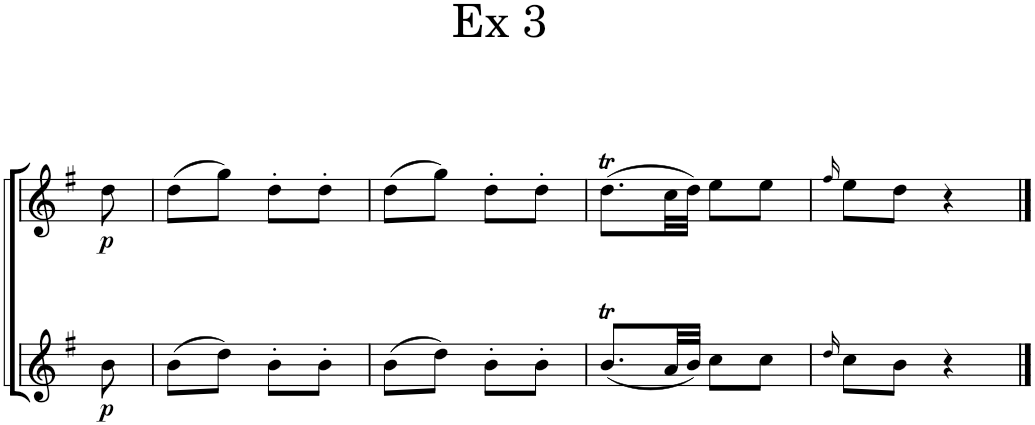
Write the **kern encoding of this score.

**kern	**dynam	**kern	**dynam
*part2	*part2	*part1	*part1
*staff2	*staff2	*staff1	*staff1
*I"Flute 2	*	*I"Flute 1	*
*I'Fl	*	*I'Fl	*
*clefG2	*	*clefG2	*
*k[f#]	*	*k[f#]	*
*M2/4	*	*M2/4	*
=	=	=	=
!	!LO:DY:b	!	!LO:DY:b
8b\	p	8dd\	p
=1	=1	=1	=1
(8b\L	.	(8dd\L	.
8dd\J)	.	8gg\J)	.
8b'\L	.	8dd'\L	.
8b'\J	.	8dd'\J	.
=2	=2	=2	=2
(8b\L	.	(8dd\L	.
8dd\J)	.	8gg\J)	.
8b'\L	.	8dd'\L	.
8b'\J	.	8dd'\J	.
=3	=3	=3	=3
(8.bt/L	.	(8.ddT\L	.
32a/LL	.	32cc\LL	.
32b/JJJ)	.	32dd\JJJ)	.
8cc\L	.	8ee\L	.
8cc\J	.	8ee\J	.
=4	=4	=4	=4
16qdd/	.	16qff#/	.
8cc\L	.	8ee\L	.
8b\J	.	8dd\J	.
4r	.	4r	.
==	==	==	==
*-	*-	*-	*-
